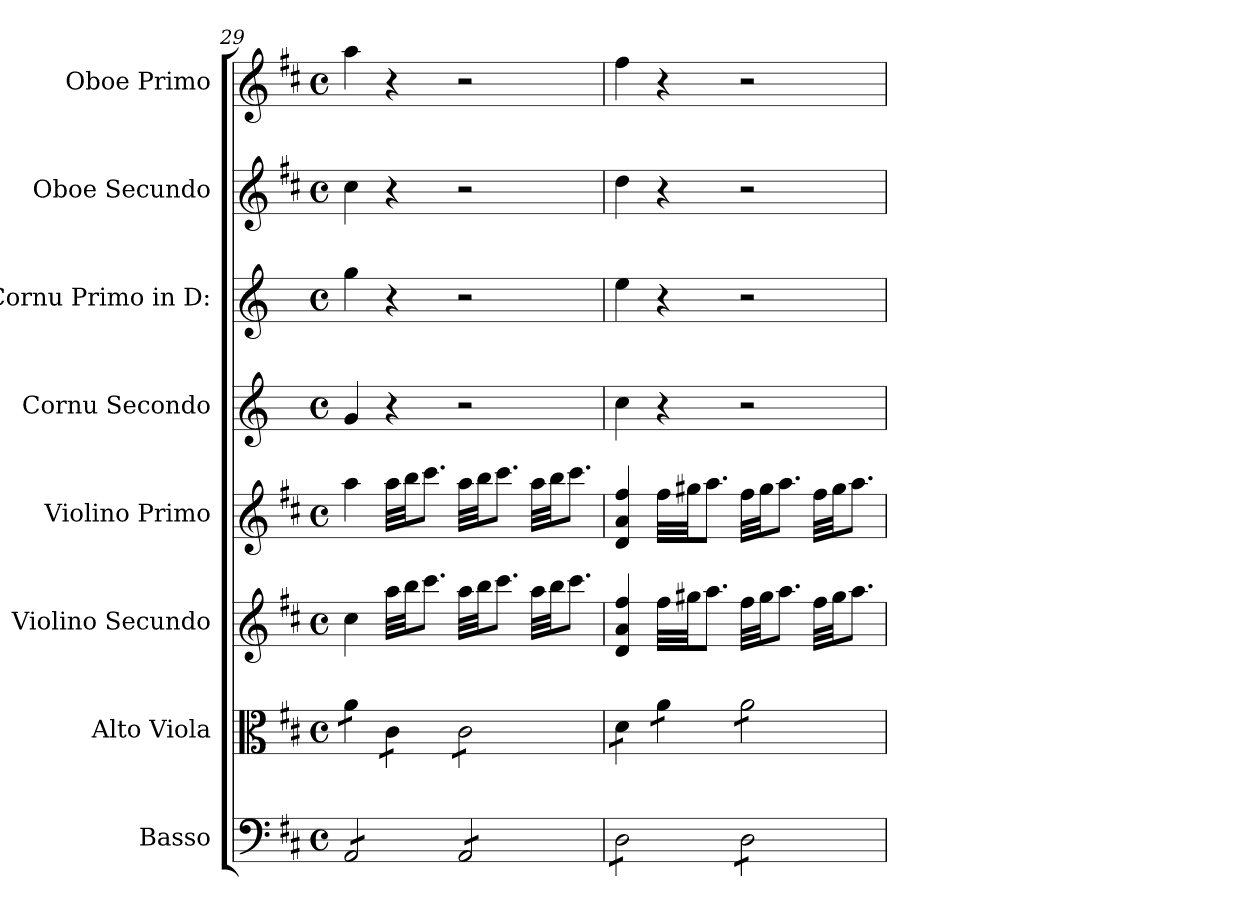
**kern	**kern	**kern	**kern	**kern	**kern	**kern	**kern
*part8	*part7	*part6	*part5	*part4	*part3	*part2	*part1
*staff8	*staff7	*staff6	*staff5	*staff4	*staff3	*staff2	*staff1
*I"Basso	*I"Alto Viola	*I"Violino Secundo	*I"Violino Primo	*I"Cornu Secondo	*I"Cornu Primo in D:	*I"Oboe Secundo	*I"Oboe Primo
*	*I'Vla	*	*I'Vn I	*	*I'Cor I	*	*I'Ob I
*clefF4	*clefC3	*clefG2	*clefG2	*clefG2	*clefG2	*clefG2	*clefG2
*	*	*	*	*ITrd-1c-2	*ITrd-1c-2	*	*
*k[f#c#]	*k[f#c#]	*k[f#c#]	*k[f#c#]	*k[f#c#]	*k[f#c#]	*k[f#c#]	*k[f#c#]
*D:	*D:	*D:	*D:	*D:	*D:	*D:	*D:
*M4/4	*M4/4	*M4/4	*M4/4	*M4/4	*M4/4	*M4/4	*M4/4
*met(c)	*met(c)	*met(c)	*met(c)	*met(c)	*met(c)	*met(c)	*met(c)
=29	=29	=29	=29	=29	=29	=29	=29
*tremolo	*	*	*	*	*	*	*
*	*tremolo	*	*	*	*	*	*
8AA/L	8a\L	4cc#\	4aa\	4a/	4aa\	4cc#\	4aa\
8AA/	8a\J	.	.	.	.	.	.
8AA/	8c#\L	32aa\LLL	32aa\LLL	4r	4r	4r	4r
.	.	32bb\JJ	32bb\JJ	.	.	.	.
.	.	8.ccc#\J	8.ccc#\J	.	.	.	.
8AA/J	8c#\J	.	.	.	.	.	.
8AA/L	8c#\L	32aa\LLL	32aa\LLL	2r	2r	2r	2r
.	.	32bb\JJ	32bb\JJ	.	.	.	.
.	.	8.ccc#\J	8.ccc#\J	.	.	.	.
8AA/	8c#\	.	.	.	.	.	.
8AA/	8c#\	32aa\LLL	32aa\LLL	.	.	.	.
.	.	32bb\JJ	32bb\JJ	.	.	.	.
.	.	8.ccc#\J	8.ccc#\J	.	.	.	.
8AA/J	8c#\J	.	.	.	.	.	.
=30	=30	=30	=30	=30	=30	=30	=30
8D\L	8d\L	4d/ 4a/ 4ff#/	4d/ 4a/ 4ff#/	4dd\	4ff#\	4dd\	4ff#\
8D\	8d\J	.	.	.	.	.	.
8D\	8a\L	32ff#\LLL	32ff#\LLL	4r	4r	4r	4r
.	.	32gg#X\JJ	32gg#X\JJ	.	.	.	.
.	.	8.aa\J	8.aa\J	.	.	.	.
8D\J	8a\J	.	.	.	.	.	.
8D\L	8a\L	32ff#\LLL	32ff#\LLL	2r	2r	2r	2r
.	.	32gg#\JJ	32gg#\JJ	.	.	.	.
.	.	8.aa\J	8.aa\J	.	.	.	.
8D\	8a\	.	.	.	.	.	.
8D\	8a\	32ff#\LLL	32ff#\LLL	.	.	.	.
.	.	32gg#\JJ	32gg#\JJ	.	.	.	.
.	.	8.aa\J	8.aa\J	.	.	.	.
8D\J	8a\J	.	.	.	.	.	.
*	*Xtremolo	*	*	*	*	*	*
*Xtremolo	*	*	*	*	*	*	*
=	=	=	=	=	=	=	=
*-	*-	*-	*-	*-	*-	*-	*-
